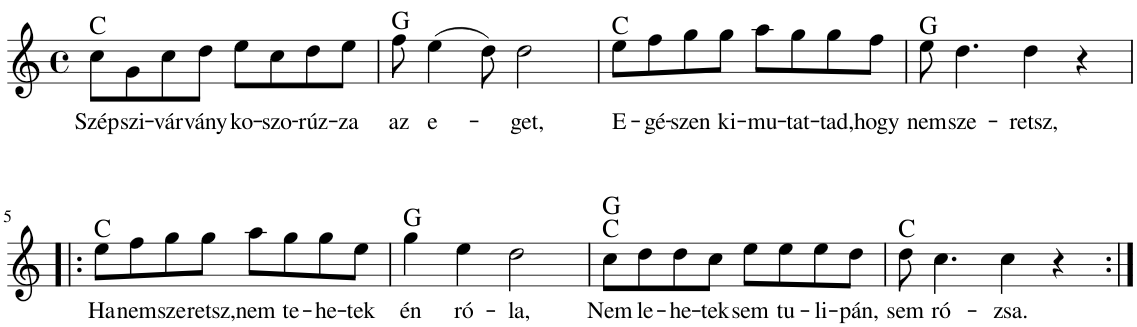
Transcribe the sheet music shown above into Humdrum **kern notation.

**kern	**text	**harte
*part1	*part1	*part1
*staff1	*staff1	*
*I"Piano	*	*
*I'Pno	*	*
*clefG2	*	*
*k[]	*	*
*M4/4	*	*
*met(c)	*	*
=1	=1	=1
!	!LO:LY:b	!
8cc\L	Szép	C:maj
!	!LO:LY:b	!
8g\	szi-	.
!	!LO:LY:b	!
8cc\	-vár-	.
!	!LO:LY:b	!
8dd\J	-vány	.
!	!LO:LY:b	!
8ee\L	ko-	.
!	!LO:LY:b	!
8cc\	-szo-	.
!	!LO:LY:b	!
8dd\	-rúz-	.
!	!LO:LY:b	!
8ee\J	-za	.
=2	=2	=2
!	!LO:LY:b	!
8ff\	az	G:maj
!	!LO:LY:b	!
(4ee\	e-	.
8dd\)	.	.
!	!LO:LY:b	!
2dd\	-get,	.
=3	=3	=3
!	!LO:LY:b	!
8ee\L	E-	C:maj
!	!LO:LY:b	!
8ff\	-gé-	.
!	!LO:LY:b	!
8gg\	-szen	.
!	!LO:LY:b	!
8gg\J	ki-	.
!	!LO:LY:b	!
8aa\L	-mu-	.
!	!LO:LY:b	!
8gg\	-tat-	.
!	!LO:LY:b	!
8gg\	-tad,	.
!	!LO:LY:b	!
8ff\J	hogy	.
=4	=4	=4
!	!LO:LY:b	!
8ee\	nem	G:maj
!	!LO:LY:b	!
4.dd\	sze-	.
!	!LO:LY:b	!
4dd\	-retsz,	.
4r	.	.
!!LO:LB:g=z
=5!|:	=5!|:	=5!|:
!	!LO:LY:b	!
8ee\L	Ha	C:maj
!	!LO:LY:b	!
8ff\	nem	.
!	!LO:LY:b	!
8gg\	sze-	.
!	!LO:LY:b	!
8gg\J	-retsz,	.
!	!LO:LY:b	!
8aa\L	nem	.
!	!LO:LY:b	!
8gg\	te-	.
!	!LO:LY:b	!
8gg\	-he-	.
!	!LO:LY:b	!
8ee\J	-tek	.
=6	=6	=6
!	!LO:LY:b	!
4gg\	én	G:maj
!	!LO:LY:b	!
4ee\	ró-	.
!	!LO:LY:b	!
2dd\	-la,	.
=7	=7	=7
!	!LO:LY:b	!
8cc\L	Nem	C:maj G:maj
!	!LO:LY:b	!
8dd\	le-	.
!	!LO:LY:b	!
8dd\	-he-	.
!	!LO:LY:b	!
8cc\J	-tek	.
!	!LO:LY:b	!
8ee\L	sem	.
!	!LO:LY:b	!
8ee\	tu-	.
!	!LO:LY:b	!
8ee\	-li-	.
!	!LO:LY:b	!
8dd\J	-pán,	.
=8	=8	=8
!	!LO:LY:b	!
8dd\	sem	C:maj
!	!LO:LY:b	!
4.cc\	ró-	.
!	!LO:LY:b	!
4cc\	-zsa.	.
4r	.	.
=:|!	=:|!	=:|!
*-	*-	*-
